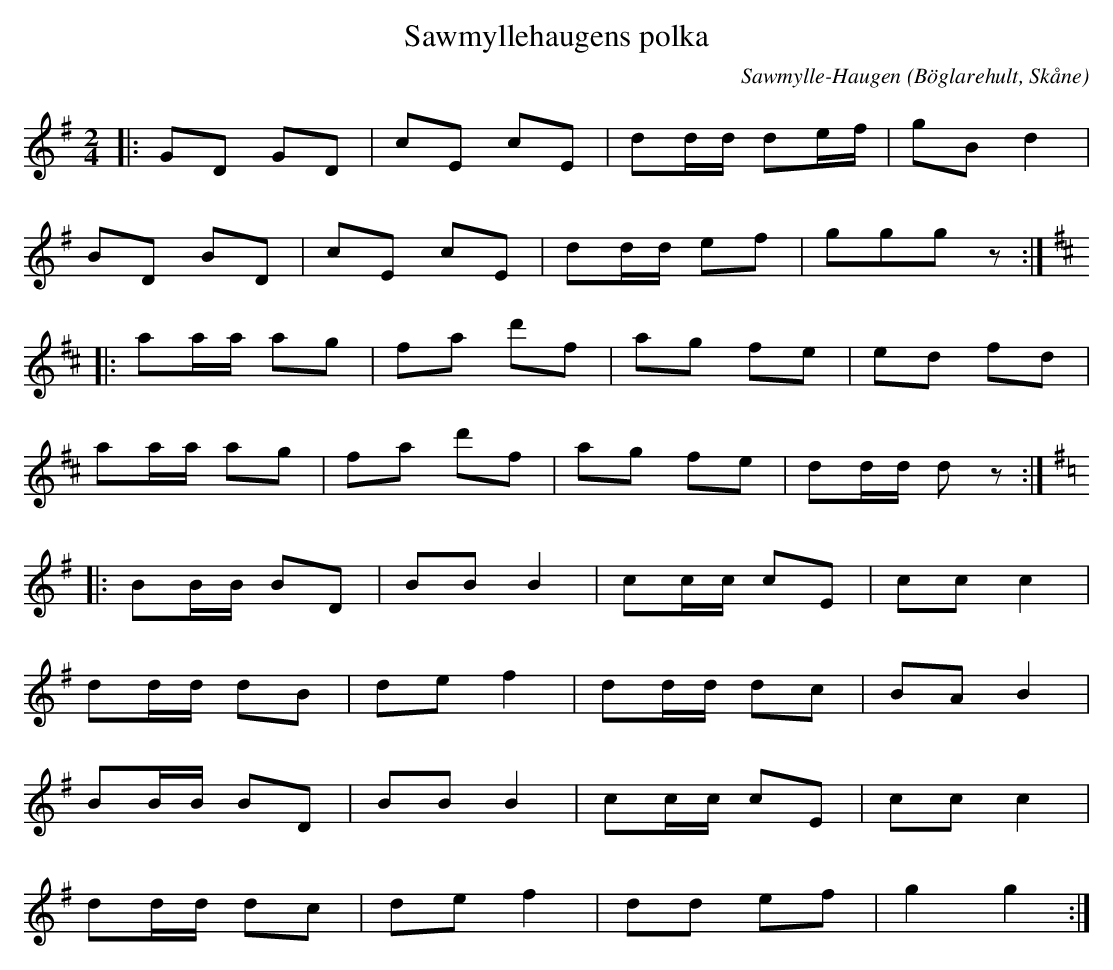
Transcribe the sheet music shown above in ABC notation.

X:1
T:Sawmyllehaugens polka
C:Sawmylle-Haugen
O:Böglarehult, Skåne
M:2/4
L:1/8
K:G
|: GD GD | cE cE | dd1/2d1/2 de1/2f1/2 | gB d2 |
BD BD | cE cE | dd1/2d1/2 ef | ggg z :|
K:D
|: aa1/2a1/2 ag | fa d'f | ag fe | ed fd |
aa1/2a1/2 ag | fa d'f | ag fe | dd1/2d1/2 d z :|
K:G
|: BB1/2B1/2 BD | BB B2 | cc1/2c1/2 cE | cc c2 |
dd1/2d1/2 dB | de f2 | dd1/2d1/2 dc | BA B2 |
BB1/2B1/2 BD | BB B2 | cc1/2c1/2 cE | cc c2 |
dd1/2d1/2 dc | de f2 | dd ef | g2 g2 :|
